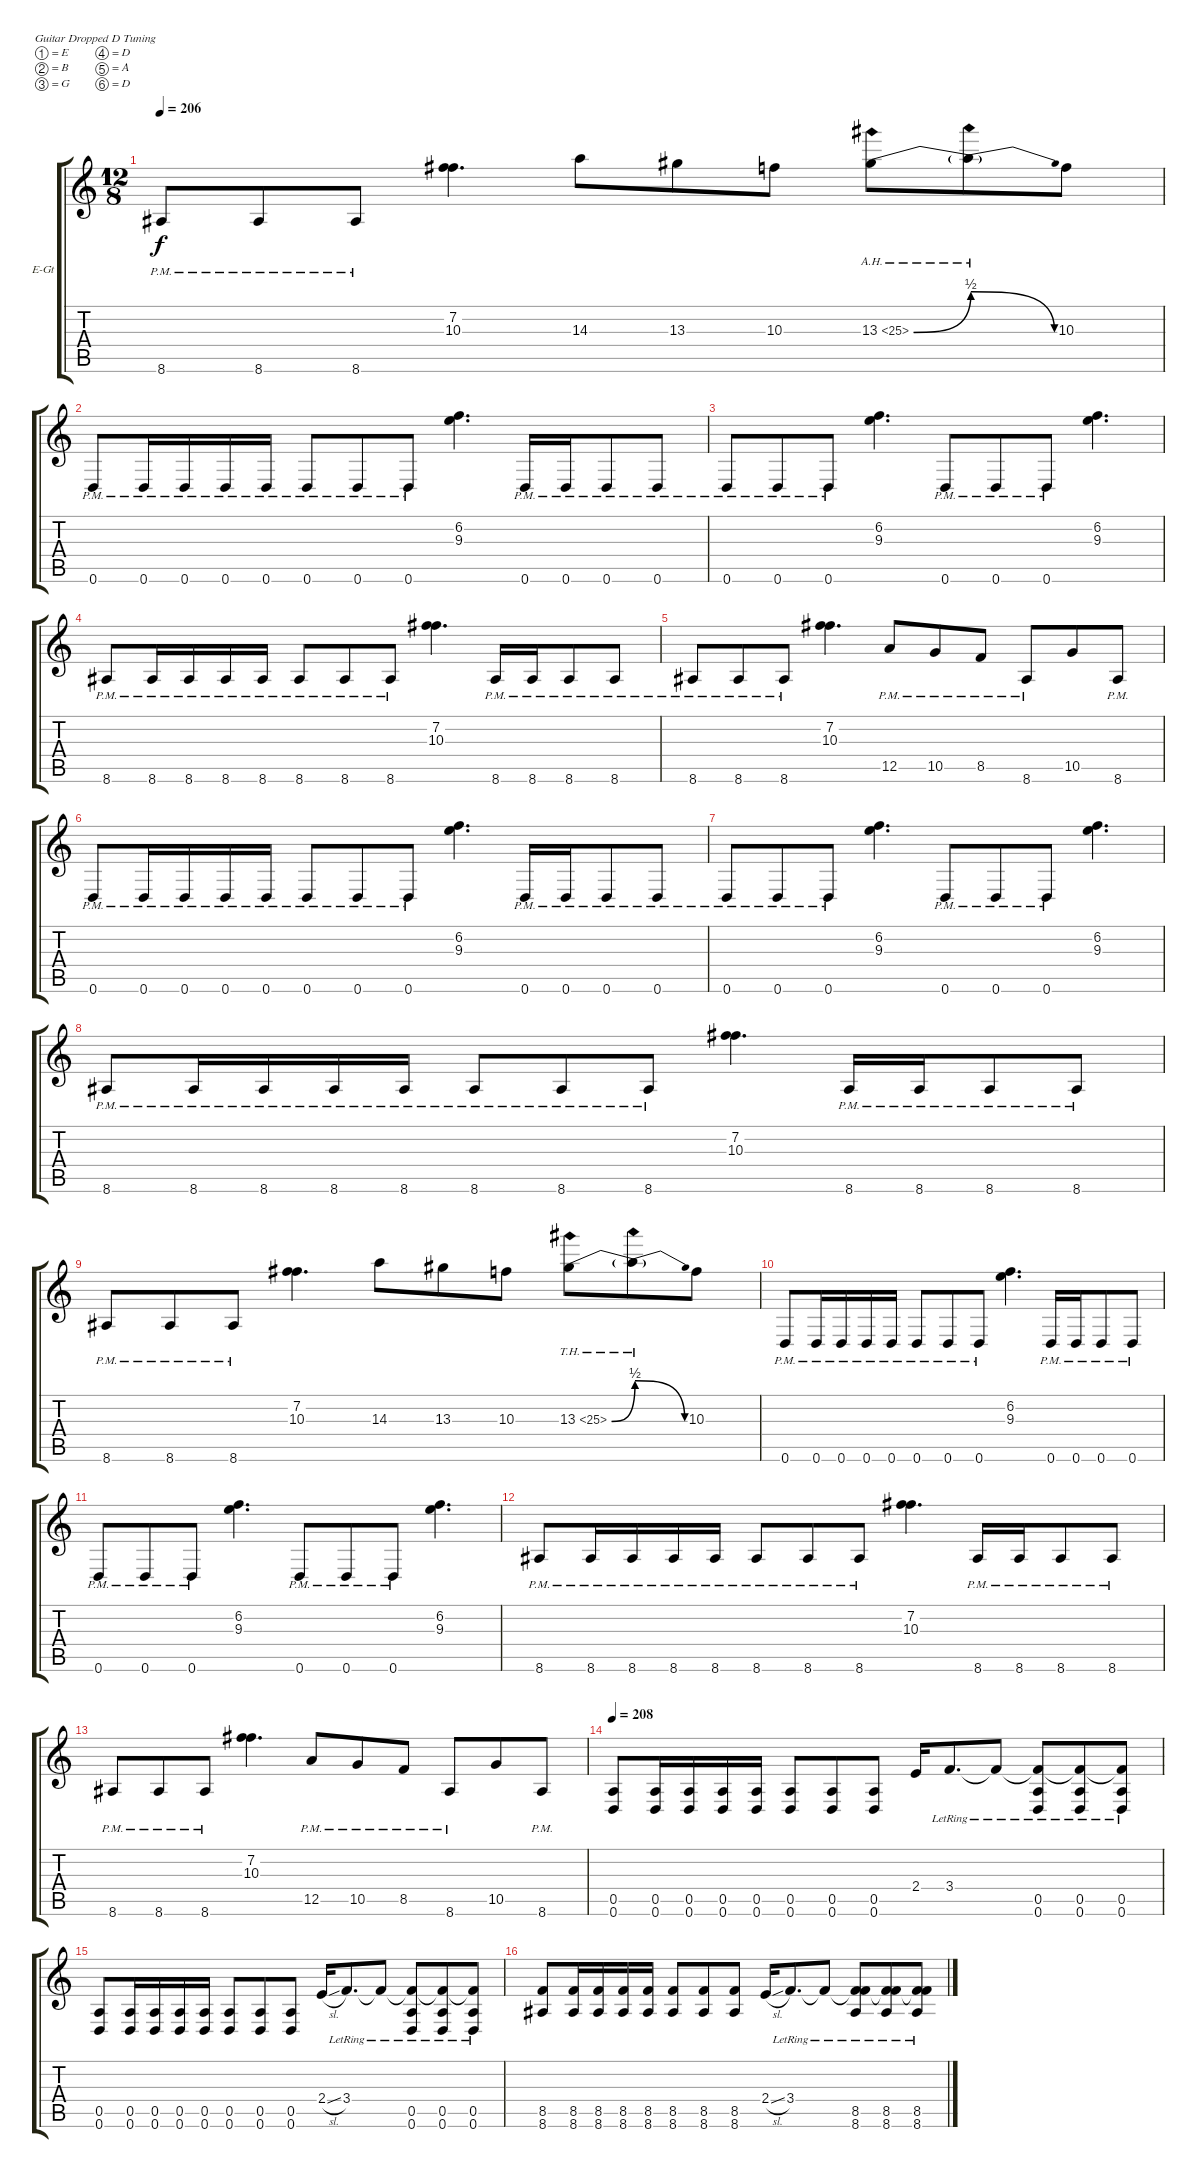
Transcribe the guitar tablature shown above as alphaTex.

\bracketExtendMode groupsimilarinstruments
\firstSystemTrackNameOrientation horizontal
\otherSystemsTrackNameOrientation horizontal
\track ("Guitar" "E-Gt") {instrument distortionguitar}
\staff {score tabs}
\tuning (E4 B3 G3 D3 A2 D2)
\ts (12 8)
\tempo 206
\clef g2
\ks c
8.6{pm}.8{dy f} 8.6{pm}.8 8.6{pm}.8 (10.3 7.2).4{d} 14.3.8 13.3.8 10.3.8 13.3{be (bend 0 0 60 2) ah 12}.8 13.3{be (release 0 2 60 0) ah 12 t}.8 10.3.8 |
0.6{pm}.8 0.6{pm}.16 0.6{pm}.16 0.6{pm}.16 0.6{pm}.16 0.6{pm}.8 0.6{pm}.8 0.6{pm}.8 (9.3 6.2).4{d} 0.6{pm}.16 0.6{pm}.16 0.6{pm}.8 0.6{pm}.8 |
0.6{pm}.8 0.6{pm}.8 0.6{pm}.8 (9.3 6.2).4{d} 0.6{pm}.8 0.6{pm}.8 0.6{pm}.8 (9.3 6.2).4{d} |
8.6{pm}.8 8.6{pm}.16 8.6{pm}.16 8.6{pm}.16 8.6{pm}.16 8.6{pm}.8 8.6{pm}.8 8.6{pm}.8 (10.3 7.2).4{d} 8.6{pm}.16 8.6{pm}.16 8.6{pm}.8 8.6{pm}.8 |
8.6{pm}.8 8.6{pm}.8 8.6{pm}.8 (10.3 7.2).4{d} 12.5{pm}.8 10.5{pm}.8 8.5{pm}.8 8.6{pm}.8 10.5.8 8.6{pm}.8 |
0.6{pm}.8 0.6{pm}.16 0.6{pm}.16 0.6{pm}.16 0.6{pm}.16 0.6{pm}.8 0.6{pm}.8 0.6{pm}.8 (9.3 6.2).4{d} 0.6{pm}.16 0.6{pm}.16 0.6{pm}.8 0.6{pm}.8 |
0.6{pm}.8 0.6{pm}.8 0.6{pm}.8 (9.3 6.2).4{d} 0.6{pm}.8 0.6{pm}.8 0.6{pm}.8 (9.3 6.2).4{d} |
8.6{pm}.8 8.6{pm}.16 8.6{pm}.16 8.6{pm}.16 8.6{pm}.16 8.6{pm}.8 8.6{pm}.8 8.6{pm}.8 (10.3 7.2).4{d} 8.6{pm}.16 8.6{pm}.16 8.6{pm}.8 8.6{pm}.8 |
8.6{pm}.8 8.6{pm}.8 8.6{pm}.8 (10.3 7.2).4{d} 14.3.8 13.3.8 10.3.8 13.3{be (bend 0 0 60 2) th 12}.8 13.3{be (release 0 2 60 0) th 12 t}.8 10.3.8 |
0.6{pm}.8 0.6{pm}.16 0.6{pm}.16 0.6{pm}.16 0.6{pm}.16 0.6{pm}.8 0.6{pm}.8 0.6{pm}.8 (9.3 6.2).4{d} 0.6{pm}.16 0.6{pm}.16 0.6{pm}.8 0.6{pm}.8 |
0.6{pm}.8 0.6{pm}.8 0.6{pm}.8 (9.3 6.2).4{d} 0.6{pm}.8 0.6{pm}.8 0.6{pm}.8 (9.3 6.2).4{d} |
8.6{pm}.8 8.6{pm}.16 8.6{pm}.16 8.6{pm}.16 8.6{pm}.16 8.6{pm}.8 8.6{pm}.8 8.6{pm}.8 (10.3 7.2).4{d} 8.6{pm}.16 8.6{pm}.16 8.6{pm}.8 8.6{pm}.8 |
8.6{pm}.8 8.6{pm}.8 8.6{pm}.8 (10.3 7.2).4{d} 12.5{pm}.8 10.5{pm}.8 8.5{pm}.8 8.6{pm}.8 10.5.8 8.6{pm}.8 |
\tempo 208
(0.5 0.6).8 (0.5 0.6).16 (0.5 0.6).16 (0.5 0.6).16 (0.5 0.6).16 (0.5 0.6).8 (0.5 0.6).8 (0.5 0.6).8 2.4.16 3.4{lr}.8{d} 3.4{lr t}.8 (0.5 0.6 3.4{lr t}).8 (0.5 0.6 3.4{lr t}).8 (3.4{lr t} 0.5 0.6).8 |
(0.5 0.6).8 (0.5 0.6).16 (0.5 0.6).16 (0.5 0.6).16 (0.5 0.6).16 (0.5 0.6).8 (0.5 0.6).8 (0.5 0.6).8 2.4{sl}.16 3.4{lr}.8{d} 3.4{lr t}.8 (0.5 0.6 3.4{lr t}).8 (0.5 0.6 3.4{lr t}).8 (3.4{lr t} 0.5 0.6).8 |
(8.5 8.6).8 (8.5 8.6).16 (8.5 8.6).16 (8.5 8.6).16 (8.5 8.6).16 (8.5 8.6).8 (8.5 8.6).8 (8.5 8.6).8 2.4{sl}.16 3.4{lr}.8{d} 3.4{lr t}.8 (8.5 8.6 3.4{lr t}).8 (8.5 8.6 3.4{lr t}).8 (3.4{lr t} 8.5 8.6).8
